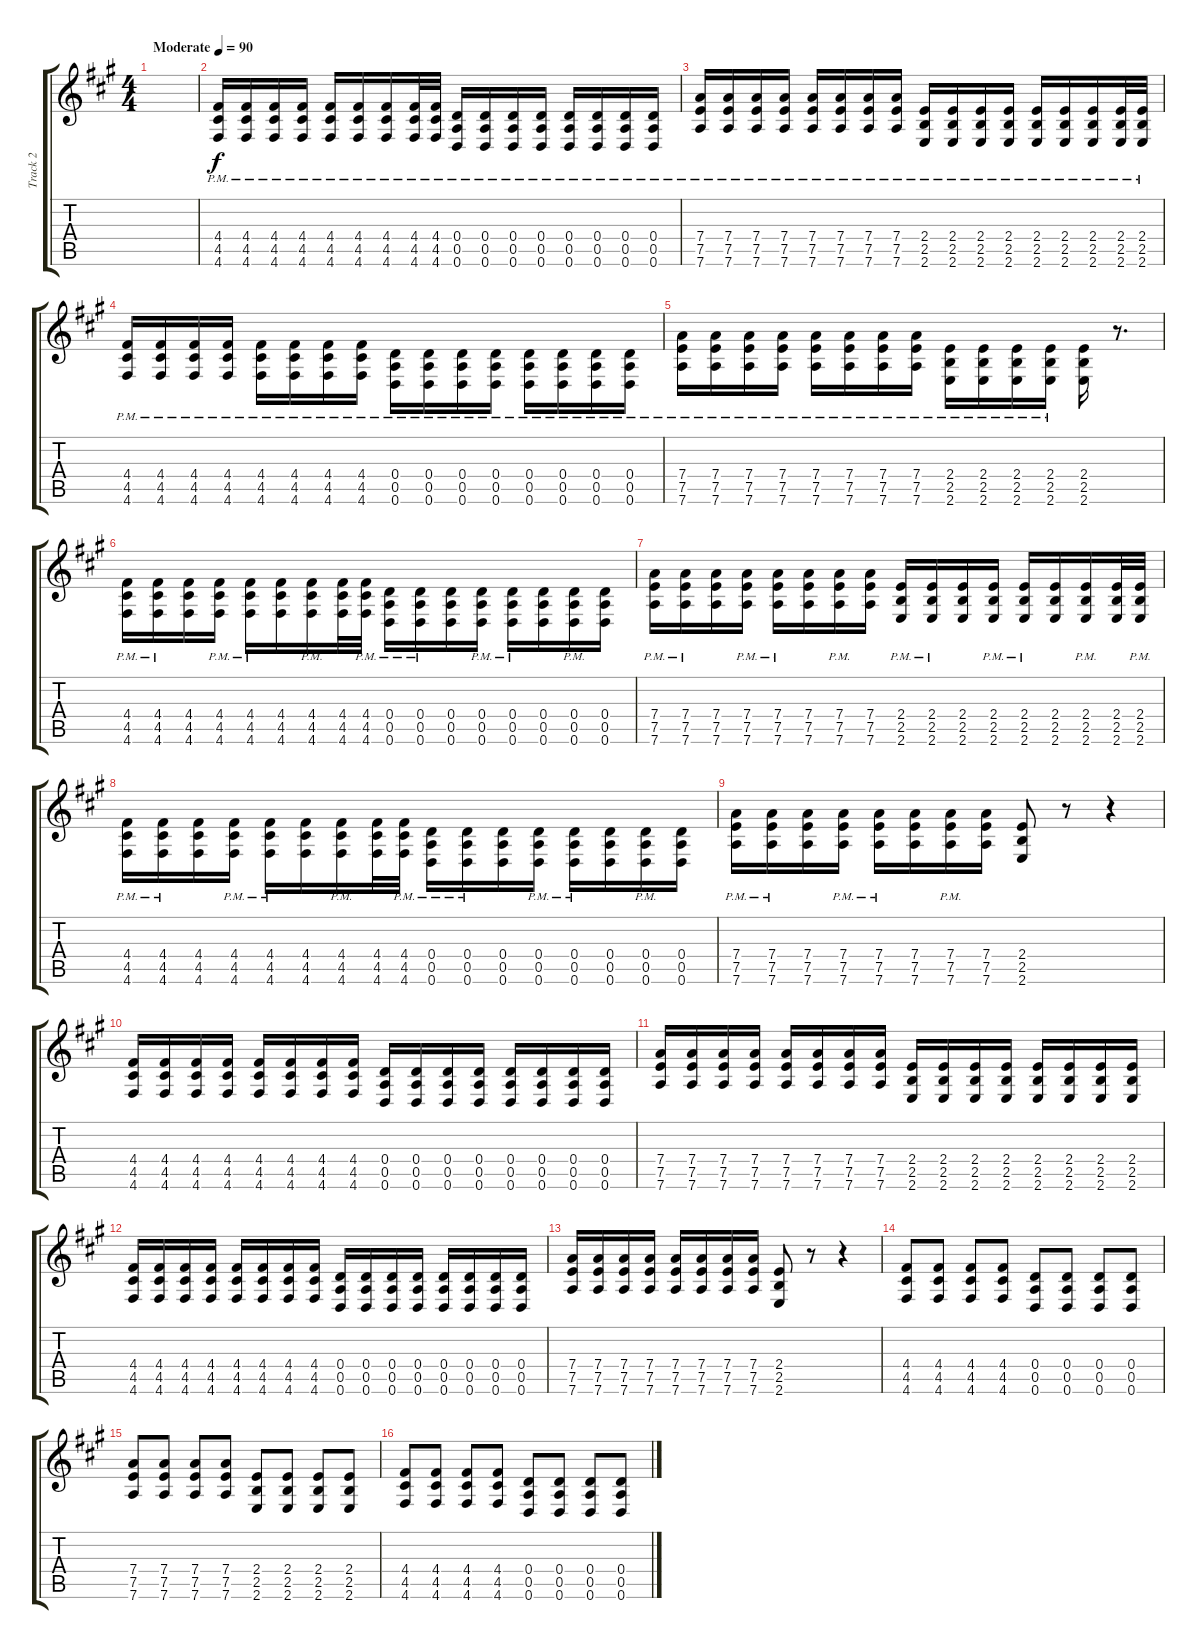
\track ("Track 2" "Track 2") {instrument overdrivenguitar}
\staff {score tabs}
\tuning (E4 B3 G3 D3 A2 D2) {hide}
\ts (4 4)
\tempo (90 "Moderate")
\clef g2
\ks a
|
(4.4{pm} 4.5{pm} 4.6{pm}).16 (4.4{pm} 4.5{pm} 4.6{pm}).16 (4.4{pm} 4.5{pm} 4.6{pm}).16 (4.4{pm} 4.5{pm} 4.6{pm}).16 (4.4{pm} 4.5{pm} 4.6{pm}).16 (4.4{pm} 4.5{pm} 4.6{pm}).16 (4.4{pm} 4.5{pm} 4.6{pm}).16 (4.4{pm} 4.5{pm} 4.6{pm}).32 (4.4{pm} 4.5{pm} 4.6{pm}).32 (0.4{pm} 0.5{pm} 0.6{pm}).16 (0.4{pm} 0.5{pm} 0.6{pm}).16 (0.4{pm} 0.5{pm} 0.6{pm}).16 (0.4{pm} 0.5{pm} 0.6{pm}).16 (0.4{pm} 0.5{pm} 0.6{pm}).16 (0.4{pm} 0.5{pm} 0.6{pm}).16 (0.4{pm} 0.5{pm} 0.6{pm}).16 (0.4{pm} 0.5{pm} 0.6{pm}).16 |
(7.4{pm} 7.5{pm} 7.6{pm}).16 (7.4{pm} 7.5{pm} 7.6{pm}).16 (7.4{pm} 7.5{pm} 7.6{pm}).16 (7.4{pm} 7.5{pm} 7.6{pm}).16 (7.4{pm} 7.5{pm} 7.6{pm}).16 (7.4{pm} 7.5{pm} 7.6{pm}).16 (7.4{pm} 7.5{pm} 7.6{pm}).16 (7.4{pm} 7.5{pm} 7.6{pm}).16 (2.4{pm} 2.5{pm} 2.6{pm}).16 (2.4{pm} 2.5{pm} 2.6{pm}).16 (2.4{pm} 2.5{pm} 2.6{pm}).16 (2.4{pm} 2.5{pm} 2.6{pm}).16 (2.4{pm} 2.5{pm} 2.6{pm}).16 (2.4{pm} 2.5{pm} 2.6{pm}).16 (2.4{pm} 2.5{pm} 2.6{pm}).16 (2.4{pm} 2.5{pm} 2.6{pm}).32 (2.4{pm} 2.5{pm} 2.6{pm}).32 |
(4.4{pm} 4.5{pm} 4.6{pm}).16 (4.4{pm} 4.5{pm} 4.6{pm}).16 (4.4{pm} 4.5{pm} 4.6{pm}).16 (4.4{pm} 4.5{pm} 4.6{pm}).16 (4.4{pm} 4.5{pm} 4.6{pm}).16{beam Down} (4.4{pm} 4.5{pm} 4.6{pm}).16{beam Down} (4.4{pm} 4.5{pm} 4.6{pm}).16{beam Down} (4.4{pm} 4.5{pm} 4.6{pm}).16{beam Down} (0.4{pm} 0.5{pm} 0.6{pm}).16{beam Down} (0.4{pm} 0.5{pm} 0.6{pm}).16{beam Down} (0.4{pm} 0.5{pm} 0.6{pm}).16{beam Down} (0.4{pm} 0.5{pm} 0.6{pm}).16{beam Down} (0.4{pm} 0.5{pm} 0.6{pm}).16{beam Down} (0.4{pm} 0.5{pm} 0.6{pm}).16{beam Down} (0.4{pm} 0.5{pm} 0.6{pm}).16{beam Down} (0.4{pm} 0.5{pm} 0.6{pm}).16{beam Down} |
(7.4{pm} 7.5{pm} 7.6{pm}).16{beam Down} (7.4{pm} 7.5{pm} 7.6{pm}).16{beam Down} (7.4{pm} 7.5{pm} 7.6{pm}).16{beam Down} (7.4{pm} 7.5{pm} 7.6{pm}).16{beam Down} (7.4{pm} 7.5{pm} 7.6{pm}).16{beam Down} (7.4{pm} 7.5{pm} 7.6{pm}).16{beam Down} (7.4{pm} 7.5{pm} 7.6{pm}).16{beam Down} (7.4{pm} 7.5{pm} 7.6{pm}).16{beam Down} (2.4{pm} 2.5{pm} 2.6{pm}).16{beam Down} (2.4{pm} 2.5{pm} 2.6{pm}).16{beam Down} (2.4{pm} 2.5{pm} 2.6{pm}).16{beam Down} (2.4{pm} 2.5{pm} 2.6{pm}).16{beam Down} (2.4 2.5 2.6).16{beam Down} r.8{d} |
(4.4{pm} 4.5{pm} 4.6{pm}).16{beam Down} (4.4{pm} 4.5{pm} 4.6{pm}).16{beam Down} (4.4 4.5 4.6).16{beam Down} (4.4{pm} 4.5{pm} 4.6{pm}).16{beam Down} (4.4{pm} 4.5{pm} 4.6{pm}).16{beam Down} (4.4 4.5 4.6).16{beam Down} (4.4{pm} 4.5{pm} 4.6{pm}).16{beam Down} (4.4 4.5 4.6).32{beam Down} (4.4{pm} 4.5{pm} 4.6{pm}).32{beam Down} (0.4{pm} 0.5{pm} 0.6{pm}).16{beam Down} (0.4{pm} 0.5{pm} 0.6{pm}).16{beam Down} (0.4 0.5 0.6).16{beam Down} (0.4{pm} 0.5{pm} 0.6{pm}).16{beam Down} (0.4{pm} 0.5{pm} 0.6{pm}).16{beam Down} (0.4 0.5 0.6).16{beam Down} (0.4{pm} 0.5{pm} 0.6{pm}).16{beam Down} (0.4 0.5 0.6).16{beam Down} |
(7.4{pm} 7.5{pm} 7.6{pm}).16{beam Down} (7.4{pm} 7.5{pm} 7.6{pm}).16{beam Down} (7.4 7.5 7.6).16{beam Down} (7.4{pm} 7.5{pm} 7.6{pm}).16{beam Down} (7.4{pm} 7.5{pm} 7.6{pm}).16{beam Down} (7.4 7.5 7.6).16{beam Down} (7.4{pm} 7.5{pm} 7.6{pm}).16{beam Down} (7.4 7.5 7.6).16{beam Down} (2.4{pm} 2.5{pm} 2.6{pm}).16 (2.4{pm} 2.5{pm} 2.6{pm}).16 (2.4 2.5 2.6).16 (2.4{pm} 2.5{pm} 2.6{pm}).16 (2.4{pm} 2.5{pm} 2.6{pm}).16 (2.4 2.5 2.6).16 (2.4{pm} 2.5{pm} 2.6{pm}).16 (2.4 2.5 2.6).32 (2.4{pm} 2.5{pm} 2.6{pm}).32 |
(4.4{pm} 4.5{pm} 4.6{pm}).16{beam Down} (4.4{pm} 4.5{pm} 4.6{pm}).16{beam Down} (4.4 4.5 4.6).16{beam Down} (4.4{pm} 4.5{pm} 4.6{pm}).16{beam Down} (4.4{pm} 4.5{pm} 4.6{pm}).16{beam Down} (4.4 4.5 4.6).16{beam Down} (4.4{pm} 4.5{pm} 4.6{pm}).16{beam Down} (4.4 4.5 4.6).32{beam Down} (4.4{pm} 4.5{pm} 4.6{pm}).32{beam Down} (0.4{pm} 0.5{pm} 0.6{pm}).16{beam Down} (0.4{pm} 0.5{pm} 0.6{pm}).16{beam Down} (0.4 0.5 0.6).16{beam Down} (0.4{pm} 0.5{pm} 0.6{pm}).16{beam Down} (0.4{pm} 0.5{pm} 0.6{pm}).16{beam Down} (0.4 0.5 0.6).16{beam Down} (0.4{pm} 0.5{pm} 0.6{pm}).16{beam Down} (0.4 0.5 0.6).16{beam Down} |
(7.4{pm} 7.5{pm} 7.6{pm}).16{beam Down} (7.4{pm} 7.5{pm} 7.6{pm}).16{beam Down} (7.4 7.5 7.6).16{beam Down} (7.4{pm} 7.5{pm} 7.6{pm}).16{beam Down} (7.4{pm} 7.5{pm} 7.6{pm}).16{beam Down} (7.4 7.5 7.6).16{beam Down} (7.4{pm} 7.5{pm} 7.6{pm}).16{beam Down} (7.4 7.5 7.6).16{beam Down} (2.4 2.5 2.6).8 r.8 r.4 |
(4.4 4.5 4.6).16 (4.4 4.5 4.6).16 (4.4 4.5 4.6).16 (4.4 4.5 4.6).16 (4.4 4.5 4.6).16 (4.4 4.5 4.6).16 (4.4 4.5 4.6).16 (4.4 4.5 4.6).16 (0.4 0.5 0.6).16 (0.4 0.5 0.6).16 (0.4 0.5 0.6).16 (0.4 0.5 0.6).16 (0.4 0.5 0.6).16 (0.4 0.5 0.6).16 (0.4 0.5 0.6).16 (0.4 0.5 0.6).16 |
(7.4 7.5 7.6).16 (7.4 7.5 7.6).16 (7.4 7.5 7.6).16 (7.4 7.5 7.6).16 (7.4 7.5 7.6).16 (7.4 7.5 7.6).16 (7.4 7.5 7.6).16 (7.4 7.5 7.6).16 (2.4 2.5 2.6).16 (2.4 2.5 2.6).16 (2.4 2.5 2.6).16 (2.4 2.5 2.6).16 (2.4 2.5 2.6).16 (2.4 2.5 2.6).16 (2.4 2.5 2.6).16 (2.4 2.5 2.6).16 |
(4.4 4.5 4.6).16 (4.4 4.5 4.6).16 (4.4 4.5 4.6).16 (4.4 4.5 4.6).16 (4.4 4.5 4.6).16 (4.4 4.5 4.6).16 (4.4 4.5 4.6).16 (4.4 4.5 4.6).16 (0.4 0.5 0.6).16 (0.4 0.5 0.6).16 (0.4 0.5 0.6).16 (0.4 0.5 0.6).16 (0.4 0.5 0.6).16 (0.4 0.5 0.6).16 (0.4 0.5 0.6).16 (0.4 0.5 0.6).16 |
(7.4 7.5 7.6).16 (7.4 7.5 7.6).16 (7.4 7.5 7.6).16 (7.4 7.5 7.6).16 (7.4 7.5 7.6).16 (7.4 7.5 7.6).16 (7.4 7.5 7.6).16 (7.4 7.5 7.6).16 (2.4 2.5 2.6).8 r.8 r.4 |
(4.4 4.5 4.6).8 (4.4 4.5 4.6).8 (4.4 4.5 4.6).8 (4.4 4.5 4.6).8 (0.4 0.5 0.6).8 (0.4 0.5 0.6).8 (0.4 0.5 0.6).8 (0.4 0.5 0.6).8 |
(7.4 7.5 7.6).8 (7.4 7.5 7.6).8 (7.4 7.5 7.6).8 (7.4 7.5 7.6).8 (2.4 2.5 2.6).8 (2.4 2.5 2.6).8 (2.4 2.5 2.6).8 (2.4 2.5 2.6).8 |
(4.4 4.5 4.6).8 (4.4 4.5 4.6).8 (4.4 4.5 4.6).8 (4.4 4.5 4.6).8 (0.4 0.5 0.6).8 (0.4 0.5 0.6).8 (0.4 0.5 0.6).8 (0.4 0.5 0.6).8
